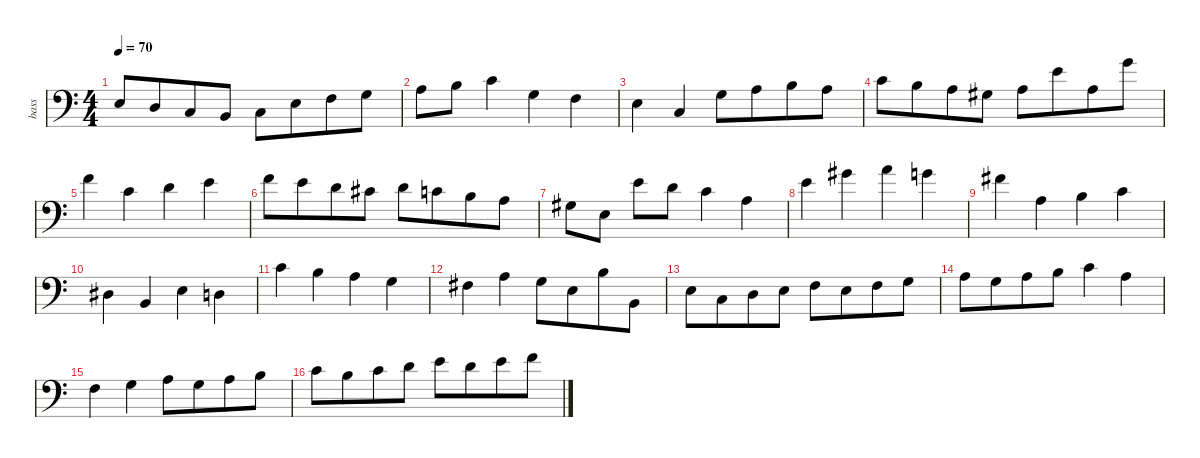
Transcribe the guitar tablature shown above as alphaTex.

\defaultSystemsLayout 4
\hideDynamics
\bracketExtendMode nobrackets
\otherSystemsTrackNameOrientation horizontal
\extendBarLines
\track ("Acoustic Bass" "bass") {mute instrument acousticbass}
\staff {score}
\tuning (G2 D2 A1 E1)
\ts (4 4)
\scale
0.98393
\tempo 70
\accidentals auto
\clef f4
\ottava regular
\simile none
\ks c
2.2.8{dy mf beam merge} 0.2.8{beam merge} 3.3.8{beam merge} 2.3.8 3.3.8{beam merge} 2.2.8{beam merge} 3.2.8{beam merge} 0.1.8 |
\scale
0.929926 2.1.8 4.1.8 5.1.4 0.1.4 3.2.4 |
2.2.4 3.3.4 0.1.8{beam merge} 7.2.8{beam merge} 9.2.8{beam merge} 7.2.8 |
10.2.8{beam merge} 9.2.8{beam merge} 7.2.8{beam merge} 6.2{acc #}.8 7.2.8{beam merge} 9.1.8{beam merge} 12.3.8{beam merge} 12.1.8 |
10.1.4 10.2.4 7.1.4 9.1.4 |
\scale
1.03423 10.1.8{beam merge} 9.1.8{beam merge} 7.1.8{beam merge} 6.1{acc #}.8 7.1.8{beam merge} 5.1.8{beam merge} 4.1.8{beam merge} 7.2.8 |
\scale
1.25878 6.2{acc #}.8 7.3.8 9.1.8 7.1.8 10.2.4 7.2.4 |
\scale
0.70699 9.1.4 13.1{acc #}.4 14.1.4 12.1.4 |
\scale
0.870712 11.1{acc #}.4 12.3.4 9.2.4 5.1.4 |
\scale
1.08214 6.3{acc #}.4 7.4.4 7.3.4 0.2.4 |
\scale
1.04715 5.1.4 4.1.4 2.1.4 0.1.4 |
\scale
1.2014 4.2{acc #}.4 2.1.4 0.1.8{beam merge} 2.2.8{beam merge} 4.1.8{beam merge} 2.3.8 |
\scale
0.887548 2.2.8{beam merge} 3.3.8{beam merge} 0.2.8{beam merge} 2.2.8 3.2.8{beam merge} 2.2.8{beam merge} 3.2.8{beam merge} 0.1.8 |
\scale
0.911051 7.2.8{beam merge} 0.1.8{beam merge} 7.2.8{beam merge} 4.1.8 5.1.4 7.2.4 |
8.3.4 0.1.4 7.2.8{beam merge} 0.1.8{beam merge} 7.2.8{beam merge} 9.2.8 |
10.2.8{beam merge} 9.2.8{beam merge} 10.2.8{beam merge} 7.1.8 9.1.8{beam merge} 7.1.8{beam merge} 9.1.8{beam merge} 10.1.8
